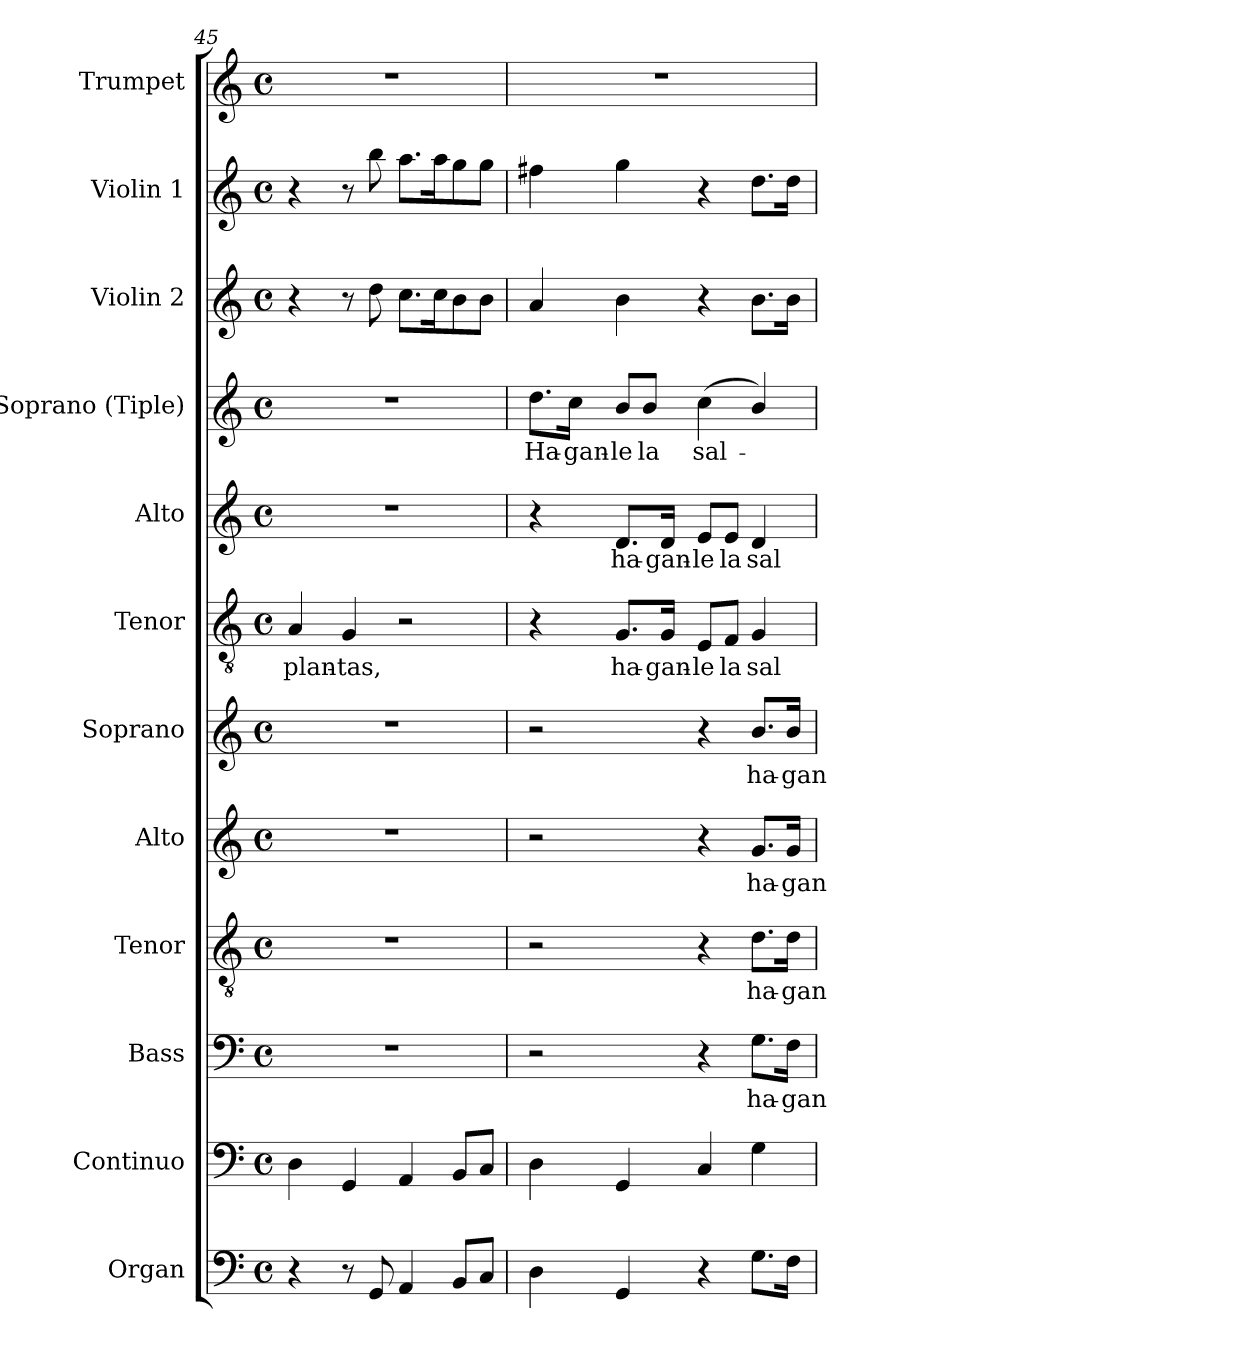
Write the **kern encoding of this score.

**kern	**kern	**kern	**text	**kern	**text	**kern	**text	**kern	**text	**kern	**text	**kern	**text	**kern	**text	**kern	**kern	**kern
*part12	*part11	*part10	*part10	*part9	*part9	*part8	*part8	*part7	*part7	*part6	*part6	*part5	*part5	*part4	*part4	*part3	*part2	*part1
*staff12	*staff11	*staff10	*staff10	*staff9	*staff9	*staff8	*staff8	*staff7	*staff7	*staff6	*staff6	*staff5	*staff5	*staff4	*staff4	*staff3	*staff2	*staff1
*I"Organ	*I"Continuo	*I"Bass	*	*I"Tenor	*	*I"Alto	*	*I"Soprano	*	*I"Tenor	*	*I"Alto	*	*I"Soprano (Tiple)	*	*I"Violin 2	*I"Violin 1	*I"Trumpet
*I'Org.	*I'Cont.	*I'B.	*	*I'T.	*	*I'A.	*	*I'S.	*	*I'T.	*	*I'A.	*	*I'S.	*	*I'Vln. 2	*I'Vln. 1	*I'Tpt.
*clefF4	*clefF4	*clefF4	*	*clefGv2	*	*clefG2	*	*clefG2	*	*clefGv2	*	*clefG2	*	*clefG2	*	*clefG2	*clefG2	*clefG2
*	*	*	*	*ITrd7c12	*	*	*	*	*	*ITrd7c12	*	*	*	*	*	*	*	*
*k[]	*k[]	*k[]	*	*k[]	*	*k[]	*	*k[]	*	*k[]	*	*k[]	*	*k[]	*	*k[]	*k[]	*k[]
*C:	*C:	*C:	*	*C:	*	*C:	*	*C:	*	*C:	*	*C:	*	*C:	*	*C:	*C:	*C:
*M4/4	*M4/4	*M4/4	*	*M4/4	*	*M4/4	*	*M4/4	*	*M4/4	*	*M4/4	*	*M4/4	*	*M4/4	*M4/4	*M4/4
*met(c)	*met(c)	*met(c)	*	*met(c)	*	*met(c)	*	*met(c)	*	*met(c)	*	*met(c)	*	*met(c)	*	*met(c)	*met(c)	*met(c)
=45	=45	=45	=45	=45	=45	=45	=45	=45	=45	=45	=45	=45	=45	=45	=45	=45	=45	=45
!	!	!	!	!	!	!	!	!	!	!	!LO:LY:b:color=#000000	!	!	!	!	!	!	!
4r	4Di\	1r	.	1r	.	1r	.	1r	.	4AAi/	plan-	1r	.	1r	.	4r	4r	1r
!	!	!	!	!	!	!	!	!	!	!	!LO:LY:b:color=#000000	!	!	!	!	!	!	!
8r	4GGi/	.	.	.	.	.	.	.	.	4GGi/	-tas,	.	.	.	.	8r	8r	.
8GGi/	.	.	.	.	.	.	.	.	.	.	.	.	.	.	.	8ddi\	8bbi\	.
4AAi/	4AAi/	.	.	.	.	.	.	.	.	2r	.	.	.	.	.	8.cci\L	8.aai\L	.
.	.	.	.	.	.	.	.	.	.	.	.	.	.	.	.	16cci\k	16aai\k	.
8BBi/L	8BBi/L	.	.	.	.	.	.	.	.	.	.	.	.	.	.	8bi\	8ggi\	.
8Ci/J	8Ci/J	.	.	.	.	.	.	.	.	.	.	.	.	.	.	8bi\J	8ggi\J	.
=46	=46	=46	=46	=46	=46	=46	=46	=46	=46	=46	=46	=46	=46	=46	=46	=46	=46	=46
!	!	!	!	!	!	!	!	!	!	!	!	!	!	!	!LO:LY:b:color=#000000	!	!	!
4Di\	4Di\	2r	.	2r	.	2r	.	2r	.	4r	.	4r	.	8.ddi\L	Ha-	4ai/	4ff#Xi\	1r
!	!	!	!	!	!	!	!	!	!	!	!	!	!	!	!LO:LY:b:color=#000000	!	!	!
.	.	.	.	.	.	.	.	.	.	.	.	.	.	16cci\Jk	-gan-	.	.	.
!	!	!	!	!	!	!	!	!	!	!	!LO:LY:b:color=#000000	!	!	!	!	!	!	!
!	!	!	!	!	!	!	!	!	!	!	!	!	!LO:LY:b:color=#000000	!	!	!	!	!
!	!	!	!	!	!	!	!	!	!	!	!	!	!	!	!LO:LY:b:color=#000000	!	!	!
4GGi/	4GGi/	.	.	.	.	.	.	.	.	8.GGi/L	ha-	8.di/L	ha-	8bi/L	-le	4bi\	4ggi\	.
!	!	!	!	!	!	!	!	!	!	!	!	!	!	!	!LO:LY:b:color=#000000	!	!	!
.	.	.	.	.	.	.	.	.	.	.	.	.	.	8bi/J	la	.	.	.
!	!	!	!	!	!	!	!	!	!	!	!LO:LY:b:color=#000000	!	!	!	!	!	!	!
!	!	!	!	!	!	!	!	!	!	!	!	!	!LO:LY:b:color=#000000	!	!	!	!	!
.	.	.	.	.	.	.	.	.	.	16GGi/Jk	-gan-	16di/Jk	-gan-	.	.	.	.	.
!	!	!	!	!	!	!	!	!	!	!	!LO:LY:b:color=#000000	!	!	!	!	!	!	!
!	!	!	!	!	!	!	!	!	!	!	!	!	!LO:LY:b:color=#000000	!	!	!	!	!
!	!	!	!	!	!	!	!	!	!	!	!	!	!	!	!LO:LY:b:color=#000000	!	!	!
4r	4Ci/	4r	.	4r	.	4r	.	4r	.	8EEi/L	-le	8ei/L	-le	(4cci\	sal-	4r	4r	.
!	!	!	!	!	!	!	!	!	!	!	!LO:LY:b:color=#000000	!	!	!	!	!	!	!
!	!	!	!	!	!	!	!	!	!	!	!	!	!LO:LY:b:color=#000000	!	!	!	!	!
.	.	.	.	.	.	.	.	.	.	8FFi/J	la	8ei/J	la	.	.	.	.	.
!	!	!	!LO:LY:b:color=#000000	!	!	!	!	!	!	!	!	!	!	!	!	!	!	!
!	!	!	!	!	!LO:LY:b:color=#000000	!	!	!	!	!	!	!	!	!	!	!	!	!
!	!	!	!	!	!	!	!LO:LY:b:color=#000000	!	!	!	!	!	!	!	!	!	!	!
!	!	!	!	!	!	!	!	!	!LO:LY:b:color=#000000	!	!	!	!	!	!	!	!	!
!	!	!	!	!	!	!	!	!	!	!	!LO:LY:b:color=#000000	!	!	!	!	!	!	!
!	!	!	!	!	!	!	!	!	!	!	!	!	!LO:LY:b:color=#000000	!	!	!	!	!
8.Gi\L	4Gi\	8.Gi\L	ha-	8.Di\L	ha-	8.gi/L	ha-	8.bi/L	ha-	4GGi/	sal-	4di/	sal-	4bi/)	.	8.bi\L	8.ddi\L	.
!	!	!	!LO:LY:b:color=#000000	!	!	!	!	!	!	!	!	!	!	!	!	!	!	!
!	!	!	!	!	!LO:LY:b:color=#000000	!	!	!	!	!	!	!	!	!	!	!	!	!
!	!	!	!	!	!	!	!LO:LY:b:color=#000000	!	!	!	!	!	!	!	!	!	!	!
!	!	!	!	!	!	!	!	!	!LO:LY:b:color=#000000	!	!	!	!	!	!	!	!	!
16Fi\Jk	.	16Fi\Jk	-gan-	16Di\Jk	-gan-	16gi/Jk	-gan-	16bi/Jk	-gan-	.	.	.	.	.	.	16bi\Jk	16ddi\Jk	.
=	=	=	=	=	=	=	=	=	=	=	=	=	=	=	=	=	=	=
*-	*-	*-	*-	*-	*-	*-	*-	*-	*-	*-	*-	*-	*-	*-	*-	*-	*-	*-
